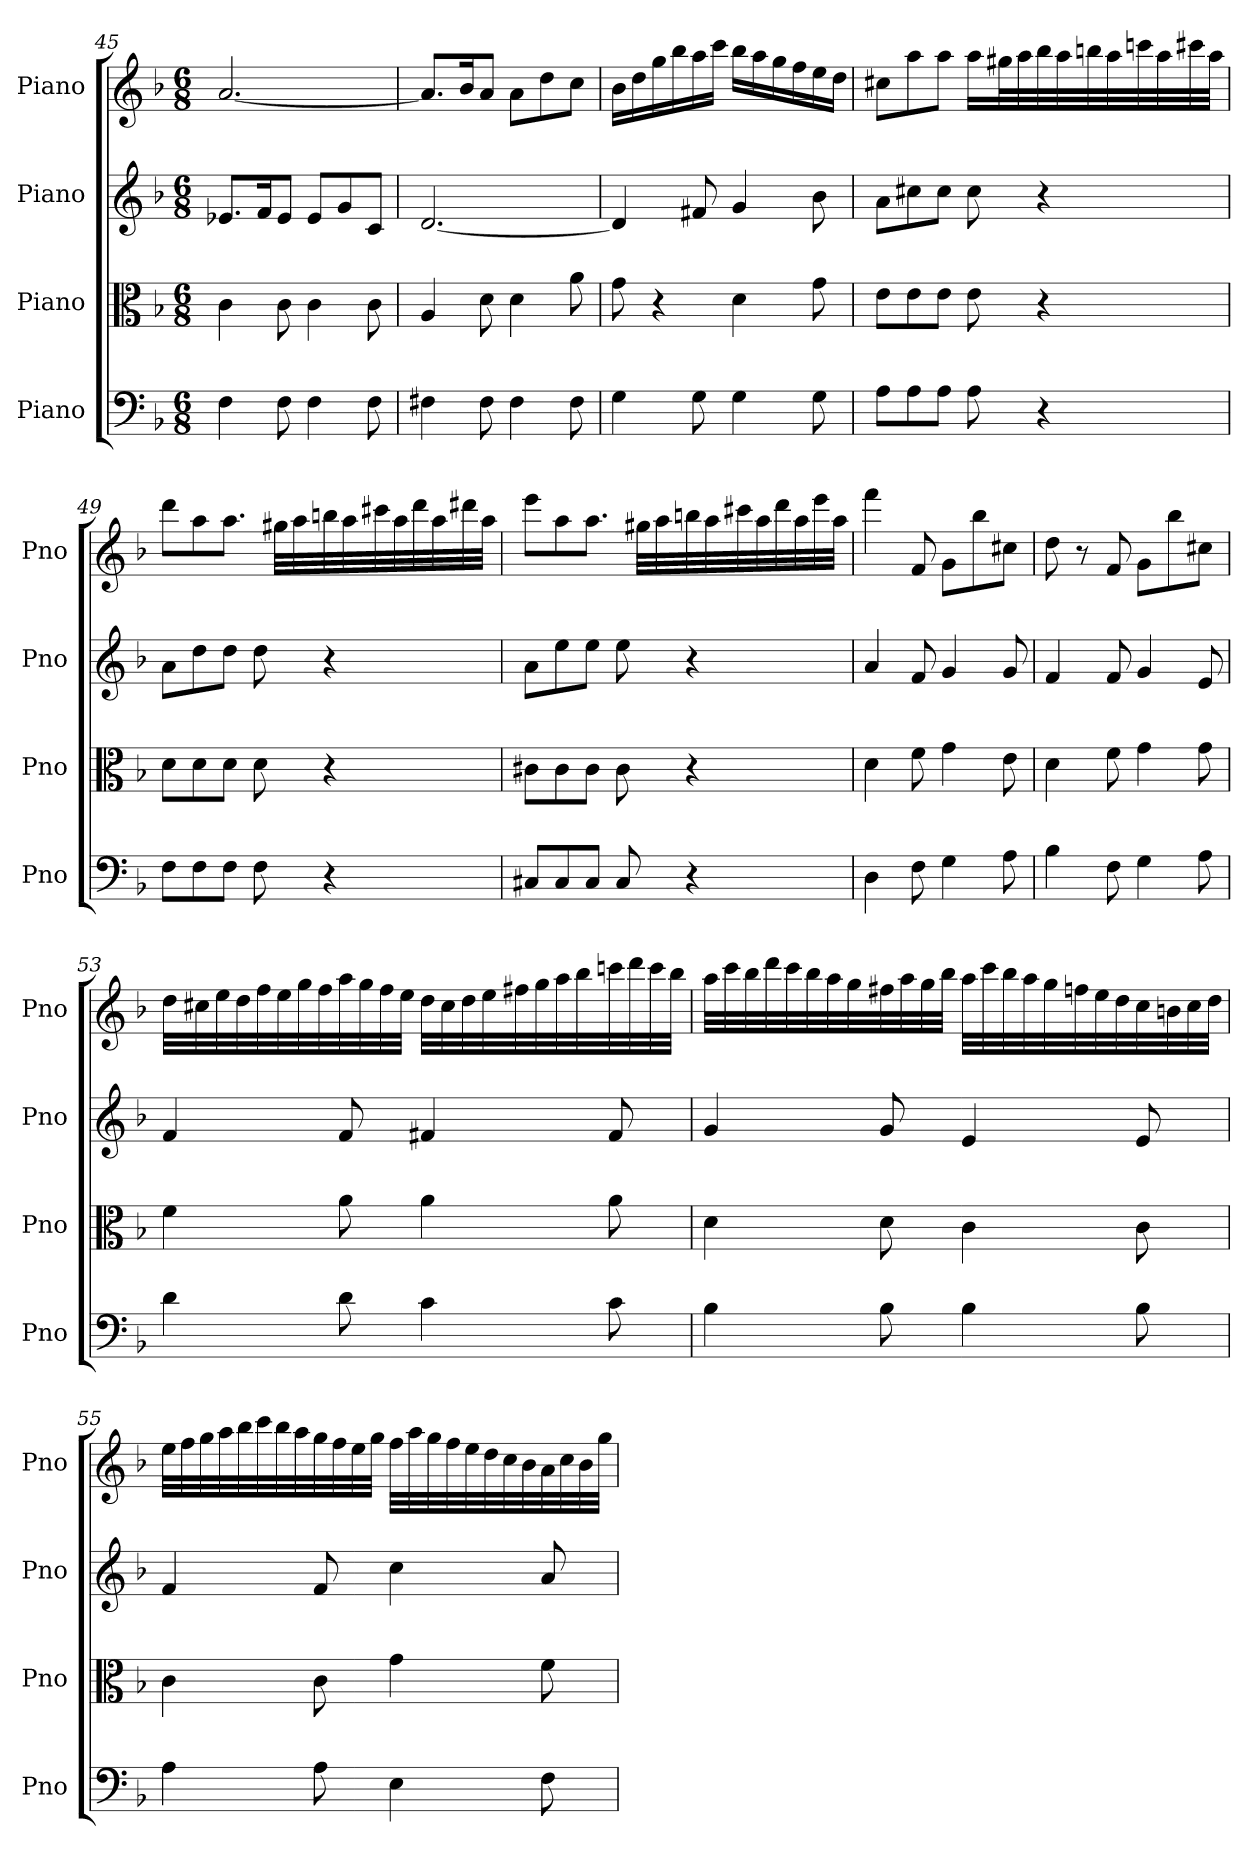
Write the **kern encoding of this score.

**kern	**kern	**kern	**kern
*part4	*part3	*part2	*part1
*staff4	*staff3	*staff2	*staff1
*I"Piano	*I"Piano	*I"Piano	*I"Piano
*I'Pno	*I'Pno	*I'Pno	*I'Pno
*clefF4	*clefC3	*clefG2	*clefG2
*k[b-]	*k[b-]	*k[b-]	*k[b-]
*M6/8	*M6/8	*M6/8	*M6/8
=45	=45	=45	=45
4F\	4c\	8.e-X/L	[2.a/
.	.	16f/K	.
8F\	8c\	8e-/J	.
4F\	4c\	8e-/L	.
.	.	8g/	.
8F\	8c\	8c/J	.
=46	=46	=46	=46
4F#X\	4A/	[2.d/	8.a/L]
.	.	.	16b-/K
8F#\	8d\	.	8a/J
4F#\	4d\	.	8a\L
.	.	.	8dd\
8F#\	8a\	.	8cc\J
!!LO:LB:g=z
=47	=47	=47	=47
4G\	8g\	4d/]	16b-\LL
.	.	.	16dd\
.	4r	.	16gg\
.	.	.	16bb-\
8G\	.	8f#X/	16aa\
.	.	.	16ccc\JJ
4G\	4d\	4g/	16bb-\LL
.	.	.	16aa\
.	.	.	16gg\
.	.	.	16ff\
8G\	8g\	8b-\	16ee\
.	.	.	16dd\JJ
=48	=48	=48	=48
8A\L	8e\L	8a\L	8cc#X\L
8A\	8e\	8cc#X\	8aa\
8A\J	8e\J	8cc#\J	8aa\J
8A\	8e\	8cc#\	16aa\LL
.	.	.	32gg#X\L
.	.	.	32aa\
4r	4r	4r	32bb-\
.	.	.	32aa\
.	.	.	32bbn\
.	.	.	32aa\
.	.	.	32cccn\
.	.	.	32aa\
.	.	.	32ccc#X\
.	.	.	32aa\JJJ
!!LO:LB:g=z
=49	=49	=49	=49
8F\L	8d\L	8a\L	8ddd\L
8F\	8d\	8dd\	8aa\
8F\J	8d\J	8dd\J	8.aa\J
8F\	8d\	8dd\	.
.	.	.	32gg#X\LLL
.	.	.	32aa\
4r	4r	4r	32bbn\
.	.	.	32aa\
.	.	.	32ccc#X\
.	.	.	32aa\
.	.	.	32ddd\
.	.	.	32aa\
.	.	.	32ddd#X\
.	.	.	32aa\JJJ
=50	=50	=50	=50
8C#X/L	8c#X\L	8a\L	8eee\L
8C#/	8c#\	8ee\	8aa\
8C#/J	8c#\J	8ee\J	8.aa\J
8C#/	8c#\	8ee\	.
.	.	.	32gg#X\LLL
.	.	.	32aa\
4r	4r	4r	32bbn\
.	.	.	32aa\
.	.	.	32ccc#X\
.	.	.	32aa\
.	.	.	32ddd\
.	.	.	32aa\
.	.	.	32eee\
.	.	.	32aa\JJJ
=51	=51	=51	=51
4D\	4d\	4a/	4fff\
8F\	8f\	8f/	8f/
4G\	4g\	4g/	8g\L
.	.	.	8bb-\
8A\	8e\	8g/	8cc#X\J
!!LO:PB:g=z
=52	=52	=52	=52
4B-\	4d\	4f/	8dd\
.	.	.	8r
8F\	8f\	8f/	8f/
4G\	4g\	4g/	8g\L
.	.	.	8bb-\
8A\	8g\	8e/	8cc#X\J
=53	=53	=53	=53
4d\	4f\	4f/	32dd\LLL
.	.	.	32cc#X\
.	.	.	32ee\
.	.	.	32dd\
.	.	.	32ff\
.	.	.	32ee\
.	.	.	32gg\
.	.	.	32ff\
8d\	8a\	8f/	32aa\
.	.	.	32gg\
.	.	.	32ff\
.	.	.	32ee\JJJ
4c\	4a\	4f#X/	32dd\LLL
.	.	.	32cc#\
.	.	.	32dd\
.	.	.	32ee\
.	.	.	32ff#X\
.	.	.	32gg\
.	.	.	32aa\
.	.	.	32bb-\
8c\	8a\	8f#/	32cccn\
.	.	.	32ddd\
.	.	.	32ccc\
.	.	.	32bb-\JJJ
!!LO:LB:g=z
=54	=54	=54	=54
4B-\	4d\	4g/	32aa\LLL
.	.	.	32ccc\
.	.	.	32bb-\
.	.	.	32ddd\
.	.	.	32ccc\
.	.	.	32bb-\
.	.	.	32aa\
.	.	.	32gg\
8B-\	8d\	8g/	32ff#X\
.	.	.	32aa\
.	.	.	32gg\
.	.	.	32bb-\JJJ
4B-\	4c\	4e/	32aa\LLL
.	.	.	32ccc\
.	.	.	32bb-\
.	.	.	32aa\
.	.	.	32gg\
.	.	.	32ffn\
.	.	.	32ee\
.	.	.	32dd\
8B-\	8c\	8e/	32cc\
.	.	.	32bn\
.	.	.	32cc\
.	.	.	32dd\JJJ
!!LO:LB:g=z
=55	=55	=55	=55
4A\	4c\	4f/	32ee\LLL
.	.	.	32ff\
.	.	.	32gg\
.	.	.	32aa\
.	.	.	32bb-\
.	.	.	32ccc\
.	.	.	32bb-\
.	.	.	32aa\
8A\	8c\	8f/	32gg\
.	.	.	32ff\
.	.	.	32ee\
.	.	.	32gg\JJJ
4E\	4g\	4cc\	32ff\LLL
.	.	.	32aa\
.	.	.	32gg\
.	.	.	32ff\
.	.	.	32ee\
.	.	.	32dd\
.	.	.	32cc\
.	.	.	32b-\
8F\	8f\	8a/	32a\
.	.	.	32cc\
.	.	.	32b-\
.	.	.	32gg\JJJ
=	=	=	=
*-	*-	*-	*-
